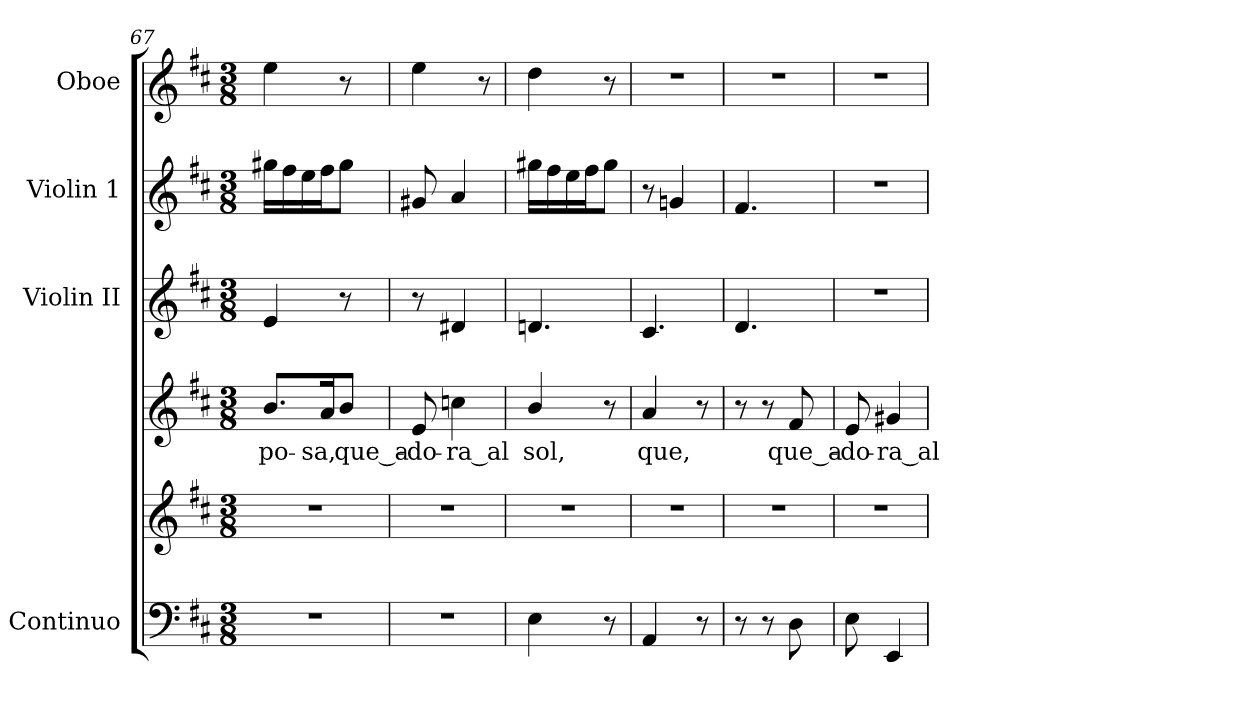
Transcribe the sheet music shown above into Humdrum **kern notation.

**kern	**kern	**kern	**text	**kern	**kern	**kern
*part5	*part5	*part4	*part4	*part3	*part2	*part1
*staff6	*staff5	*staff4	*staff4	*staff3	*staff2	*staff1
*I"Continuo	*	*I""Contr- alto"	*	*I"Violin II	*I"Violin 1	*I"Oboe
*I'Cont.	*	*I'A.	*	*I'Vln. II	*I'Vln. 1	*I'Ob.
*clefF4	*clefG2	*clefG2	*	*clefG2	*clefG2	*clefG2
*k[f#c#]	*k[f#c#]	*k[f#c#]	*	*k[f#c#]	*k[f#c#]	*k[f#c#]
*D:	*D:	*D:	*	*D:	*D:	*D:
*M3/8	*M3/8	*M3/8	*	*M3/8	*M3/8	*M3/8
=67	=67	=67	=67	=67	=67	=67
!LO:N:vis=1	!LO:N:vis=1	!	!	!	!	!
!	!	!	!LO:LY:b:color=#000000	!	!	!
4.r	4.r	8.bi/L	-po-	4ei/	16gg#Xi\LL	4eei\
.	.	.	.	.	16ff#i\	.
.	.	.	.	.	16eei\	.
!	!	!	!LO:LY:b:color=#000000	!	!	!
.	.	16ai/K	-sa,	.	16ff#i\J	.
!	!	!	!LO:LY:b:color=#000000	!	!	!
.	.	8bi/J	que_a-	8r	8gg#i\J	8r
=68	=68	=68	=68	=68	=68	=68
!LO:N:vis=1	!LO:N:vis=1	!	!	!	!	!
!	!	!	!LO:LY:b:color=#000000	!	!	!
4.r	4.r	8ei/	-do-	8r	8g#Xi/	4eei\
!	!	!	!LO:LY:b:color=#000000	!	!	!
.	.	4ccni\	-ra_al	4d#Xi/	4ai/	.
.	.	.	.	.	.	8r
=69	=69	=69	=69	=69	=69	=69
!	!LO:N:vis=1	!	!	!	!	!
!	!	!	!LO:LY:b:color=#000000	!	!	!
4Ei\	4.r	4bi/	sol,	4.dni/	16gg#Xi\LL	4ddi\
.	.	.	.	.	16ff#i\	.
.	.	.	.	.	16eei\	.
.	.	.	.	.	16ff#i\J	.
8r	.	8r	.	.	8gg#i\J	8r
=70	=70	=70	=70	=70	=70	=70
!	!LO:N:vis=1	!	!	!	!	!
!	!	!	!LO:LY:b:color=#000000	!	!	!LO:N:vis=1
4AAi/	4.r	4ai/	que,	4.c#i/	8r	4.r
.	.	.	.	.	4gni/	.
8r	.	8r	.	.	.	.
=71	=71	=71	=71	=71	=71	=71
!	!LO:N:vis=1	!	!	!	!	!LO:N:vis=1
8r	4.r	8r	.	4.di/	4.f#i/	4.r
8r	.	8r	.	.	.	.
!	!	!	!LO:LY:b:color=#000000	!	!	!
8Di\	.	8f#i/	que_a-	.	.	.
=72	=72	=72	=72	=72	=72	=72
!	!LO:N:vis=1	!	!	!	!	!
!	!	!	!LO:LY:b:color=#000000	!LO:N:vis=1	!LO:N:vis=1	!LO:N:vis=1
8Ei\	4.r	8ei/	-do-	4.r	4.r	4.r
!	!	!	!LO:LY:b:color=#000000	!	!	!
4EEi/	.	4g#Xi/	-ra_al	.	.	.
=	=	=	=	=	=	=
*-	*-	*-	*-	*-	*-	*-
